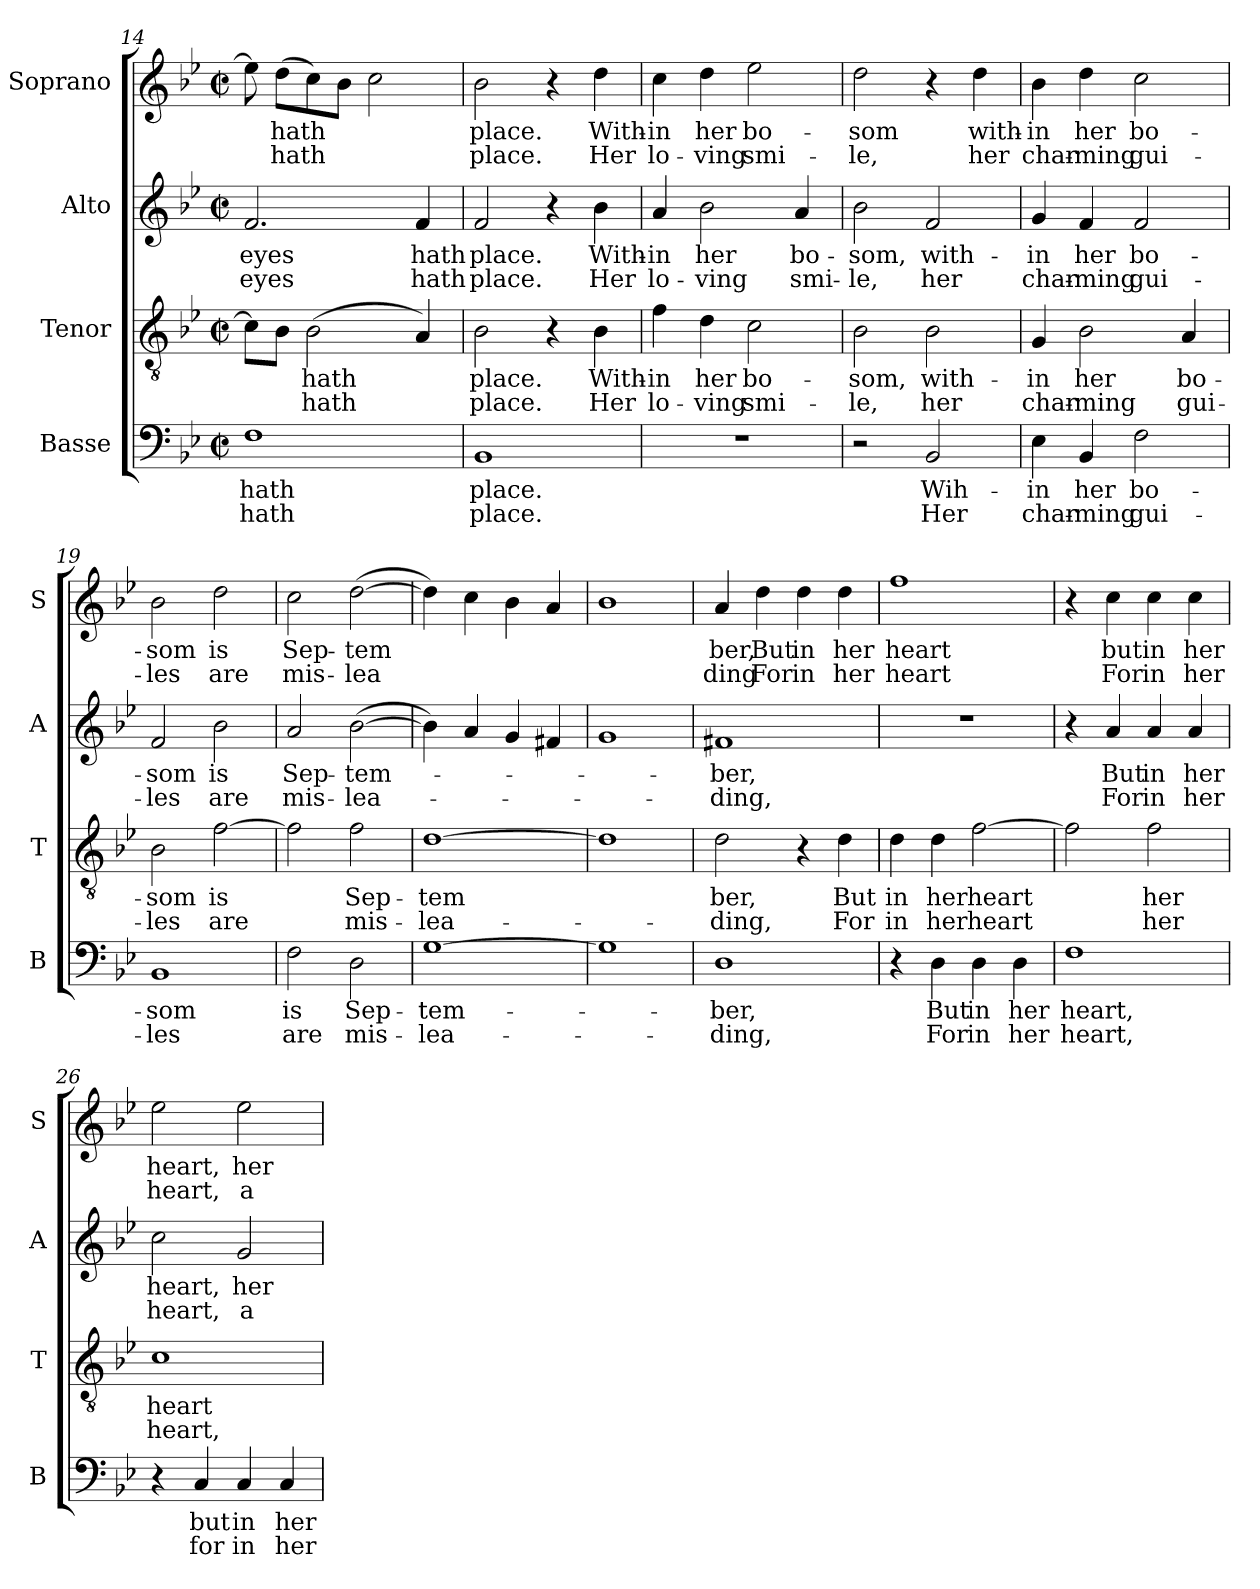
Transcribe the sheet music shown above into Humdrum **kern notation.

**kern	**text	**text	**kern	**text	**text	**kern	**text	**text	**kern	**text	**text
*part4	*part4	*part4	*part3	*part3	*part3	*part2	*part2	*part2	*part1	*part1	*part1
*staff4	*staff4	*staff4	*staff3	*staff3	*staff3	*staff2	*staff2	*staff2	*staff1	*staff1	*staff1
*I"Basse	*	*	*I"Tenor	*	*	*I"Alto	*	*	*I"Soprano	*	*
*I'B	*	*	*I'T	*	*	*I'A	*	*	*I'S	*	*
*clefF4	*	*	*clefGv2	*	*	*clefG2	*	*	*clefG2	*	*
*k[b-e-]	*	*	*k[b-e-]	*	*	*k[b-e-]	*	*	*k[b-e-]	*	*
*M4/4	*	*	*M4/4	*	*	*M4/4	*	*	*M4/4	*	*
*met(c|)	*	*	*met(c|)	*	*	*met(c|)	*	*	*met(c|)	*	*
=14	=14	=14	=14	=14	=14	=14	=14	=14	=14	=14	=14
!	!LO:LY:b	!LO:LY:b	!	!	!	!	!LO:LY:b	!LO:LY:b	!	!	!
1F	hath	hath	8c\L]	.	.	2.f/	eyes	eyes	8ee-\]	.	.
!	!	!	!	!	!	!	!	!	!	!LO:LY:b	!LO:LY:b
.	.	.	8B-\J	.	.	.	.	.	(>8dd\L	hath	hath
!	!	!	!	!LO:LY:b	!LO:LY:b	!	!	!	!	!	!
.	.	.	(>2B-\	hath	hath	.	.	.	8cc\)	.	.
.	.	.	.	.	.	.	.	.	8b-\J	.	.
.	.	.	.	.	.	.	.	.	2cc\	.	.
!	!	!	!	!	!	!	!LO:LY:b	!LO:LY:b	!	!	!
.	.	.	4A/)	.	.	4f/	hath	hath	.	.	.
=15	=15	=15	=15	=15	=15	=15	=15	=15	=15	=15	=15
!	!LO:LY:b	!LO:LY:b	!	!LO:LY:b	!LO:LY:b	!	!LO:LY:b	!LO:LY:b	!	!LO:LY:b	!LO:LY:b
1BB-	place.	place.	2B-\	place.	place.	2f/	place.	place.	2b-\	place.	place.
.	.	.	4r	.	.	4r	.	.	4r	.	.
!	!	!	!	!LO:LY:b	!LO:LY:b	!	!LO:LY:b	!LO:LY:b	!	!LO:LY:b	!LO:LY:b
.	.	.	4B-\	With-	Her	4b-\	With-	Her	4dd\	With-	Her
=16	=16	=16	=16	=16	=16	=16	=16	=16	=16	=16	=16
!	!	!	!	!LO:LY:b	!LO:LY:b	!	!LO:LY:b	!LO:LY:b	!	!LO:LY:b	!LO:LY:b
1r	.	.	4f\	-in	lo-	4a/	-in	lo-	4cc\	-in	lo-
!	!	!	!	!LO:LY:b	!LO:LY:b	!	!LO:LY:b	!LO:LY:b	!	!LO:LY:b	!LO:LY:b
.	.	.	4d\	her	-ving	2b-\	her	-ving	4dd\	her	-ving
!	!	!	!	!LO:LY:b	!LO:LY:b	!	!	!	!	!LO:LY:b	!LO:LY:b
.	.	.	2c\	bo-	smi-	.	.	.	2ee-\	bo-	smi-
!	!	!	!	!	!	!	!LO:LY:b	!LO:LY:b	!	!	!
.	.	.	.	.	.	4a/	bo-	smi-	.	.	.
=17	=17	=17	=17	=17	=17	=17	=17	=17	=17	=17	=17
!	!	!	!	!LO:LY:b	!LO:LY:b	!	!LO:LY:b	!LO:LY:b	!	!LO:LY:b	!LO:LY:b
2r	.	.	2B-\	-som,	-le,	2b-\	-som,	-le,	2dd\	-som	-le,
!	!LO:LY:b	!LO:LY:b	!	!LO:LY:b	!LO:LY:b	!	!LO:LY:b	!LO:LY:b	!	!	!
2BB-/	Wih-	Her	2B-\	with-	her	2f/	with-	her	4r	.	.
!	!	!	!	!	!	!	!	!	!	!LO:LY:b	!LO:LY:b
.	.	.	.	.	.	.	.	.	4dd\	with-	her
=18	=18	=18	=18	=18	=18	=18	=18	=18	=18	=18	=18
!	!LO:LY:b	!LO:LY:b	!	!LO:LY:b	!LO:LY:b	!	!LO:LY:b	!LO:LY:b	!	!LO:LY:b	!LO:LY:b
4E-\	-in	char-	4G/	-in	char-	4g/	-in	char-	4b-\	-in	char-
!	!LO:LY:b	!LO:LY:b	!	!LO:LY:b	!LO:LY:b	!	!LO:LY:b	!LO:LY:b	!	!LO:LY:b	!LO:LY:b
4BB-/	her	-ming	2B-\	her	-ming	4f/	her	-ming	4dd\	her	-ming
!	!LO:LY:b	!LO:LY:b	!	!	!	!	!LO:LY:b	!LO:LY:b	!	!LO:LY:b	!LO:LY:b
2F\	bo-	gui-	.	.	.	2f/	bo-	gui-	2cc\	bo-	gui-
!	!	!	!	!LO:LY:b	!LO:LY:b	!	!	!	!	!	!
.	.	.	4A/	bo-	gui-	.	.	.	.	.	.
!!LO:PB:g=z
=19	=19	=19	=19	=19	=19	=19	=19	=19	=19	=19	=19
!	!LO:LY:b	!LO:LY:b	!	!LO:LY:b	!LO:LY:b	!	!LO:LY:b	!LO:LY:b	!	!LO:LY:b	!LO:LY:b
1BB-	-som	-les	2B-\	-som	-les	2f/	-som	-les	2b-\	-som	-les
!	!	!	!	!LO:LY:b	!LO:LY:b	!	!LO:LY:b	!LO:LY:b	!	!LO:LY:b	!LO:LY:b
.	.	.	[2f\	is	are	2b-\	is	are	2dd\	is	are
=20	=20	=20	=20	=20	=20	=20	=20	=20	=20	=20	=20
!	!LO:LY:b	!LO:LY:b	!	!	!	!	!LO:LY:b	!LO:LY:b	!	!LO:LY:b	!LO:LY:b
2F\	is	are	2f\]	.	.	2a/	Sep-	mis-	2cc\	Sep-	mis-
!	!LO:LY:b	!LO:LY:b	!	!LO:LY:b	!LO:LY:b	!	!LO:LY:b	!LO:LY:b	!	!LO:LY:b	!LO:LY:b
2D\	Sep-	mis-	2f\	Sep-	mis-	(<[2b-\	-tem-	-lea-	(<[2dd\	-tem	-lea
=21	=21	=21	=21	=21	=21	=21	=21	=21	=21	=21	=21
!	!LO:LY:b	!LO:LY:b	!	!LO:LY:b	!LO:LY:b	!	!	!	!	!	!
[1G	-tem-	-lea-	[1d	-tem	-lea-	4b-\])	.	.	4dd\])	.	.
.	.	.	.	.	.	4a/	.	.	4cc\	.	.
.	.	.	.	.	.	4g/	.	.	4b-\	.	.
.	.	.	.	.	.	4f#X/	.	.	4a/	.	.
=22	=22	=22	=22	=22	=22	=22	=22	=22	=22	=22	=22
1G]	.	.	1d]	.	.	1g	.	.	1b-	.	.
=23	=23	=23	=23	=23	=23	=23	=23	=23	=23	=23	=23
!	!LO:LY:b	!LO:LY:b	!	!LO:LY:b	!LO:LY:b	!	!LO:LY:b	!LO:LY:b	!	!LO:LY:b	!LO:LY:b
1D	-ber,	-ding,	2d\	ber,	-ding,	1f#X	-ber,	-ding,	4a/	ber,	ding
!	!	!	!	!	!	!	!	!	!	!LO:LY:b	!LO:LY:b
.	.	.	.	.	.	.	.	.	4dd\	But	For
!	!	!	!	!	!	!	!	!	!	!LO:LY:b	!LO:LY:b
.	.	.	4r	.	.	.	.	.	4dd\	in	in
!	!	!	!	!LO:LY:b	!LO:LY:b	!	!	!	!	!LO:LY:b	!LO:LY:b
.	.	.	4d\	But	For	.	.	.	4dd\	her	her
=24	=24	=24	=24	=24	=24	=24	=24	=24	=24	=24	=24
!	!	!	!	!LO:LY:b	!LO:LY:b	!	!	!	!	!LO:LY:b	!LO:LY:b
4r	.	.	4d\	in	in	1r	.	.	1ff	heart	heart
!	!LO:LY:b	!LO:LY:b	!	!LO:LY:b	!LO:LY:b	!	!	!	!	!	!
4D\	But	For	4d\	her	her	.	.	.	.	.	.
!	!LO:LY:b	!LO:LY:b	!	!LO:LY:b	!LO:LY:b	!	!	!	!	!	!
4D\	in	in	[2f\	heart	heart	.	.	.	.	.	.
!	!LO:LY:b	!LO:LY:b	!	!	!	!	!	!	!	!	!
4D\	her	her	.	.	.	.	.	.	.	.	.
=25	=25	=25	=25	=25	=25	=25	=25	=25	=25	=25	=25
!	!LO:LY:b	!LO:LY:b	!	!	!	!	!	!	!	!	!
1F	heart,	heart,	2f\]	.	.	4r	.	.	4r	.	.
!	!	!	!	!	!	!	!LO:LY:b	!LO:LY:b	!	!LO:LY:b	!LO:LY:b
.	.	.	.	.	.	4a/	But	For	4cc\	but	For
!	!	!	!	!LO:LY:b	!LO:LY:b	!	!LO:LY:b	!LO:LY:b	!	!LO:LY:b	!LO:LY:b
.	.	.	2f\	her	her	4a/	in	in	4cc\	in	in
!	!	!	!	!	!	!	!LO:LY:b	!LO:LY:b	!	!LO:LY:b	!LO:LY:b
.	.	.	.	.	.	4a/	her	her	4cc\	her	her
!!LO:LB:g=z
=26	=26	=26	=26	=26	=26	=26	=26	=26	=26	=26	=26
!	!	!	!	!LO:LY:b	!LO:LY:b	!	!LO:LY:b	!LO:LY:b	!	!LO:LY:b	!LO:LY:b
4r	.	.	1c	heart	heart,	2cc\	heart,	heart,	2ee-\	heart,	heart,
!	!LO:LY:b	!LO:LY:b	!	!	!	!	!	!	!	!	!
4C/	but	for	.	.	.	.	.	.	.	.	.
!	!LO:LY:b	!LO:LY:b	!	!	!	!	!LO:LY:b	!LO:LY:b	!	!LO:LY:b	!LO:LY:b
4C/	in	in	.	.	.	2g/	her	a	2ee-\	her	a
!	!LO:LY:b	!LO:LY:b	!	!	!	!	!	!	!	!	!
4C/	her	her	.	.	.	.	.	.	.	.	.
=	=	=	=	=	=	=	=	=	=	=	=
*-	*-	*-	*-	*-	*-	*-	*-	*-	*-	*-	*-
